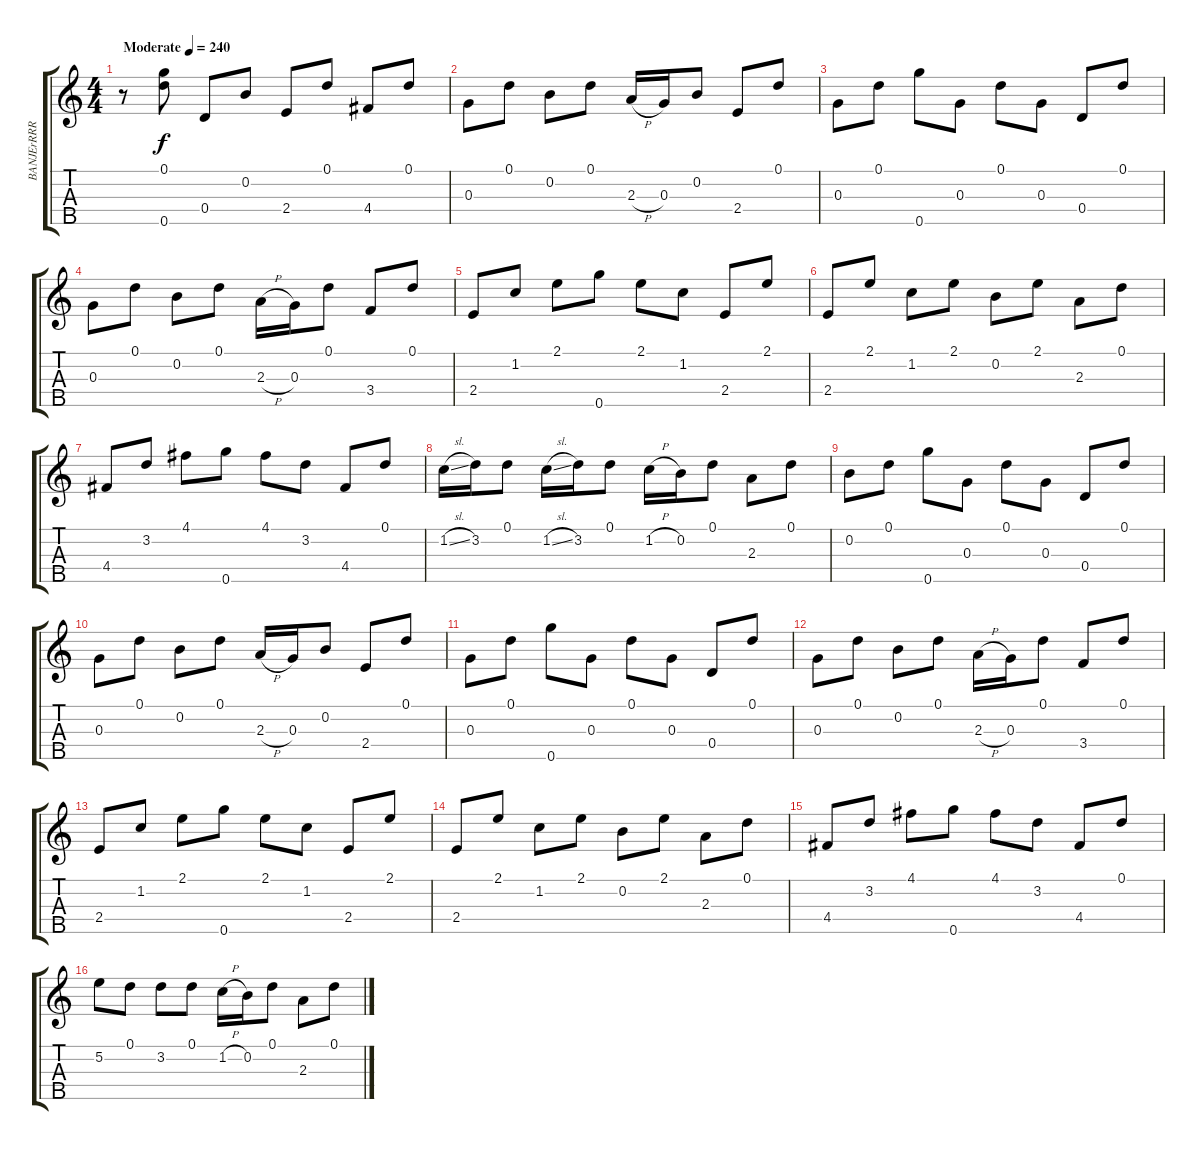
\track ("BANJErRRR" "BANJErRRR") {instrument banjo}
\staff {score tabs}
\tuning (D4 B3 G3 D3 G4) {hide}
\displaytranspose 12
\ts (4 4)
\tempo (240 "Moderate")
\clef g2
\ks c
r.8{dy f instrument banjo} (0.1 0.5).8 0.4.8 0.2.8 2.4.8 0.1.8 4.4.8 0.1.8 |
0.3.8 0.1.8 0.2.8 0.1.8 2.3{h}.16 0.3.16 0.2.8 2.4.8 0.1.8 |
0.3.8 0.1.8 0.5.8 0.3.8 0.1.8 0.3.8 0.4.8 0.1.8 |
0.3.8 0.1.8 0.2.8 0.1.8 2.3{h}.16 0.3.16 0.1.8 3.4.8 0.1.8 |
2.4.8 1.2.8 2.1.8 0.5.8 2.1.8 1.2.8 2.4.8 2.1.8 |
2.4.8 2.1.8 1.2.8 2.1.8 0.2.8 2.1.8 2.3.8 0.1.8 |
4.4.8 3.2.8 4.1.8 0.5.8 4.1.8 3.2.8 4.4.8 0.1.8 |
1.2{sl}.16 3.2.16 0.1.8 1.2{sl}.16 3.2.16 0.1.8 1.2{h}.16 0.2.16 0.1.8 2.3.8 0.1.8 |
0.2.8 0.1.8 0.5.8 0.3.8 0.1.8 0.3.8 0.4.8 0.1.8 |
0.3.8 0.1.8 0.2.8 0.1.8 2.3{h}.16 0.3.16 0.2.8 2.4.8 0.1.8 |
0.3.8 0.1.8 0.5.8 0.3.8 0.1.8 0.3.8 0.4.8 0.1.8 |
0.3.8 0.1.8 0.2.8 0.1.8 2.3{h}.16 0.3.16 0.1.8 3.4.8 0.1.8 |
2.4.8 1.2.8 2.1.8 0.5.8 2.1.8 1.2.8 2.4.8 2.1.8 |
2.4.8 2.1.8 1.2.8 2.1.8 0.2.8 2.1.8 2.3.8 0.1.8 |
4.4.8 3.2.8 4.1.8 0.5.8 4.1.8 3.2.8 4.4.8 0.1.8 |
5.2.8 0.1.8 3.2.8 0.1.8 1.2{h}.16 0.2.16 0.1.8 2.3.8 0.1.8
